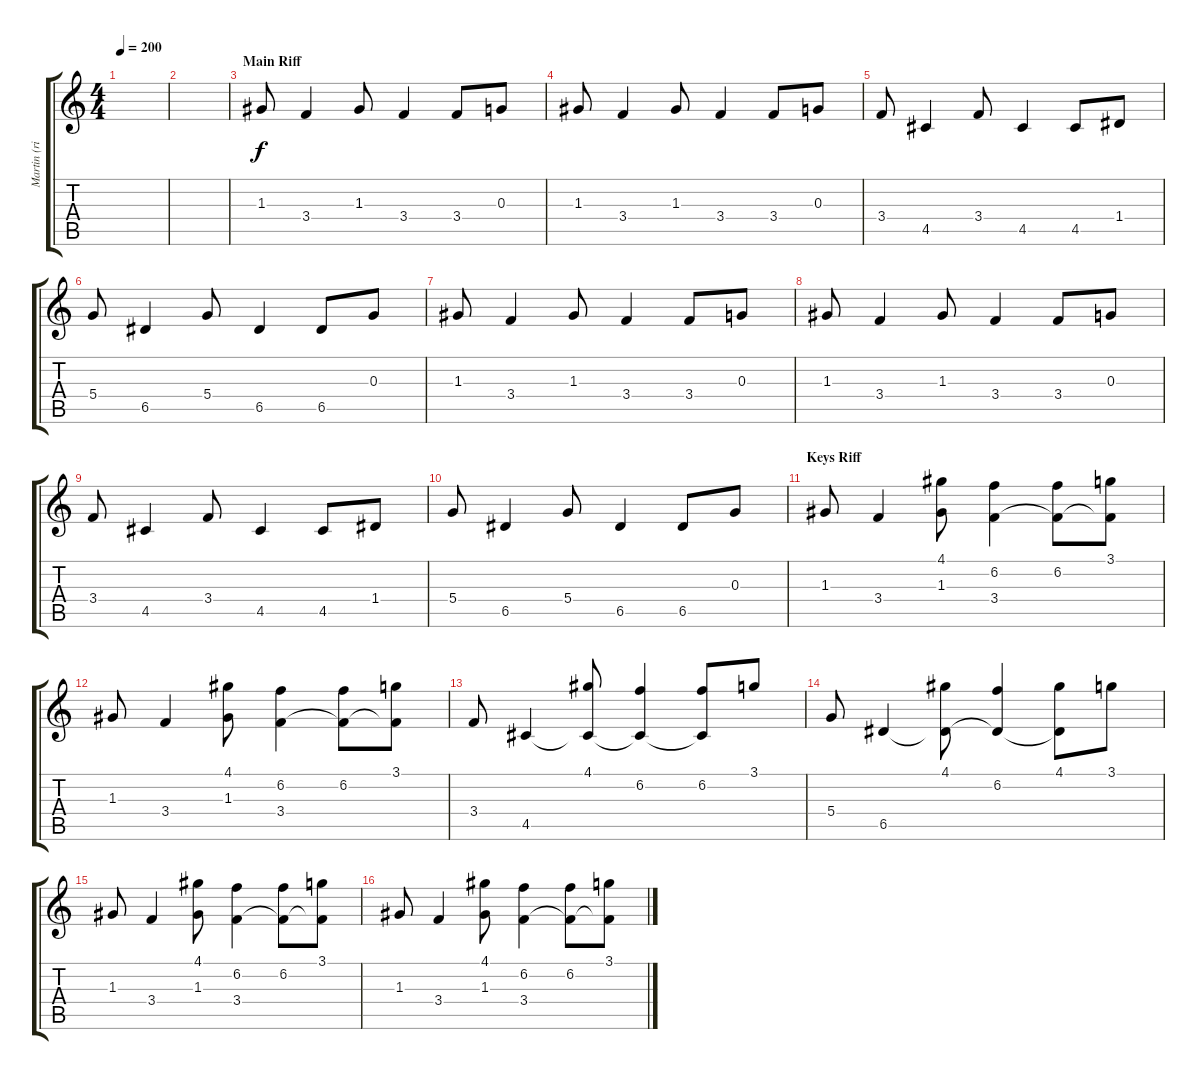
\track ("Martin (riff)" "Martin (ri") {instrument lead5charang}
\staff {score tabs}
\tuning (E5 B4 G4 D4 A3 E3) {hide}
\ts (4 4)
\tempo 200
\clef g2
\ks c
|
|
\section ("" "Main Riff")
1.3.8{volume 8} 3.4.4 1.3.8 3.4.4 3.4.8 0.3.8 |
1.3.8 3.4.4 1.3.8 3.4.4 3.4.8 0.3.8 |
3.4.8 4.5.4 3.4.8 4.5.4 4.5.8 1.4.8 |
5.4.8 6.5.4 5.4.8 6.5.4 6.5.8 0.3.8 |
1.3.8{volume 8} 3.4.4 1.3.8 3.4.4 3.4.8 0.3.8 |
1.3.8 3.4.4 1.3.8 3.4.4 3.4.8 0.3.8 |
3.4.8 4.5.4 3.4.8 4.5.4 4.5.8 1.4.8 |
5.4.8 6.5.4 5.4.8 6.5.4 6.5.8 0.3.8 |
\section ("" "Keys Riff")
1.3.8{volume 15} 3.4.4 (4.1 1.3).8 (6.2 3.4).4 (6.2 3.4{t}).8 (3.1 3.4{t}).8 |
1.3.8 3.4.4 (4.1 1.3).8 (6.2 3.4).4 (6.2 3.4{t}).8 (3.1 3.4{t}).8 |
3.4.8 4.5.4 (4.1 4.5{t}).8 (6.2 4.5{t}).4 (6.2 4.5{t}).8 3.1.8 |
5.4.8 6.5.4 (4.1 6.5{t}).8 (6.2 6.5{t}).4 (4.1 6.5{t}).8 3.1.8 |
1.3.8 3.4.4 (4.1 1.3).8 (6.2 3.4).4 (6.2 3.4{t}).8 (3.1 3.4{t}).8 |
1.3.8 3.4.4 (4.1 1.3).8 (6.2 3.4).4 (6.2 3.4{t}).8 (3.1 3.4{t}).8
